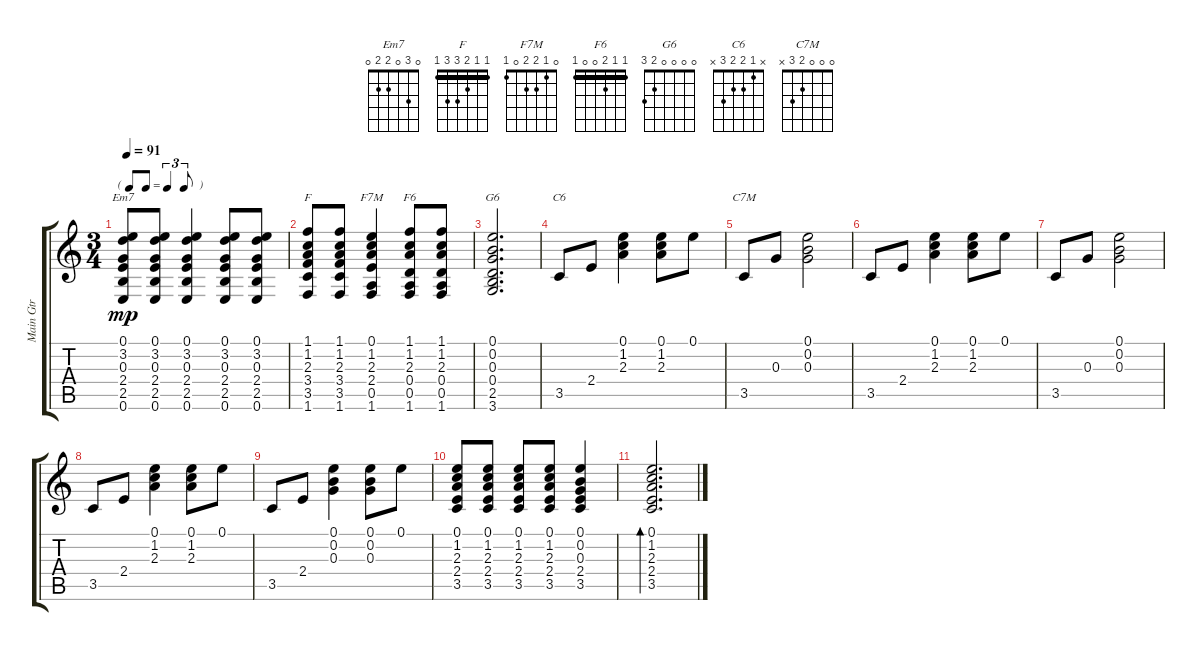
\track ("Main Gtr" "Main Gtr") {instrument acousticguitarsteel}
\staff {score tabs}
\tuning (E4 B3 G3 D3 A2 E2) {hide}
\chord ("Em7" 0 3 0 2 2 0)
\chord ("F" 1 1 2 3 3 1) {barre 1}
\chord ("F7M" 0 1 2 2 0 1)
\chord ("F6" 1 1 2 0 0 1) {barre 1}
\chord ("G6" 0 0 0 0 2 3)
\chord ("C6" x 1 2 2 3 x)
\chord ("C7M" 0 0 0 2 3 x)
\ts (3 4)
\tf triplet8th
\tempo 91
\clef g2
\ks c
(0.1 3.2 0.3 2.4 2.5 0.6).8{ch "Em7" dy mp} (0.1 3.2 0.3 2.4 2.5 0.6).8 (0.1 3.2 0.3 2.4 2.5 0.6).4 (0.1 3.2 0.3 2.4 2.5 0.6).8 (0.1 3.2 0.3 2.4 2.5 0.6).8 |
(1.1 1.2 2.3 3.4 3.5 1.6).8{ch "F"} (1.1 1.2 2.3 3.4 3.5 1.6).8 (0.1 1.2 2.3 2.4 0.5 1.6).4{ch "F7M"} (1.1 1.2 2.3 0.4 0.5 1.6).8{ch "F6"} (1.1 1.2 2.3 0.4 0.5 1.6).8 |
(0.1 0.2 0.3 0.4 2.5 3.6).2{d ch "G6"} |
3.5.8{ch "C6"} 2.4.8 (0.1 1.2 2.3).4 (0.1 1.2 2.3).8 0.1.8 |
3.5.8{ch "C7M"} 0.3.8 (0.1 0.2 0.3).2 |
3.5.8 2.4.8 (0.1 1.2 2.3).4 (0.1 1.2 2.3).8 0.1.8 |
3.5.8 0.3.8 (0.1 0.2 0.3).2 |
3.5.8 2.4.8 (0.1 1.2 2.3).4 (0.1 1.2 2.3).8 0.1.8 |
3.5.8 2.4.8 (0.1 0.2 0.3).4 (0.1 0.2 0.3).8 0.1.8 |
(0.1 1.2 2.3 2.4 3.5).8 (0.1 1.2 2.3 2.4 3.5).8 (0.1 1.2 2.3 2.4 3.5).8 (0.1 1.2 2.3 2.4 3.5).8 (0.1 0.2 0.3 2.4 3.5).4 |
(0.1 1.2 2.3 2.4 3.5).2{d bd 480}
